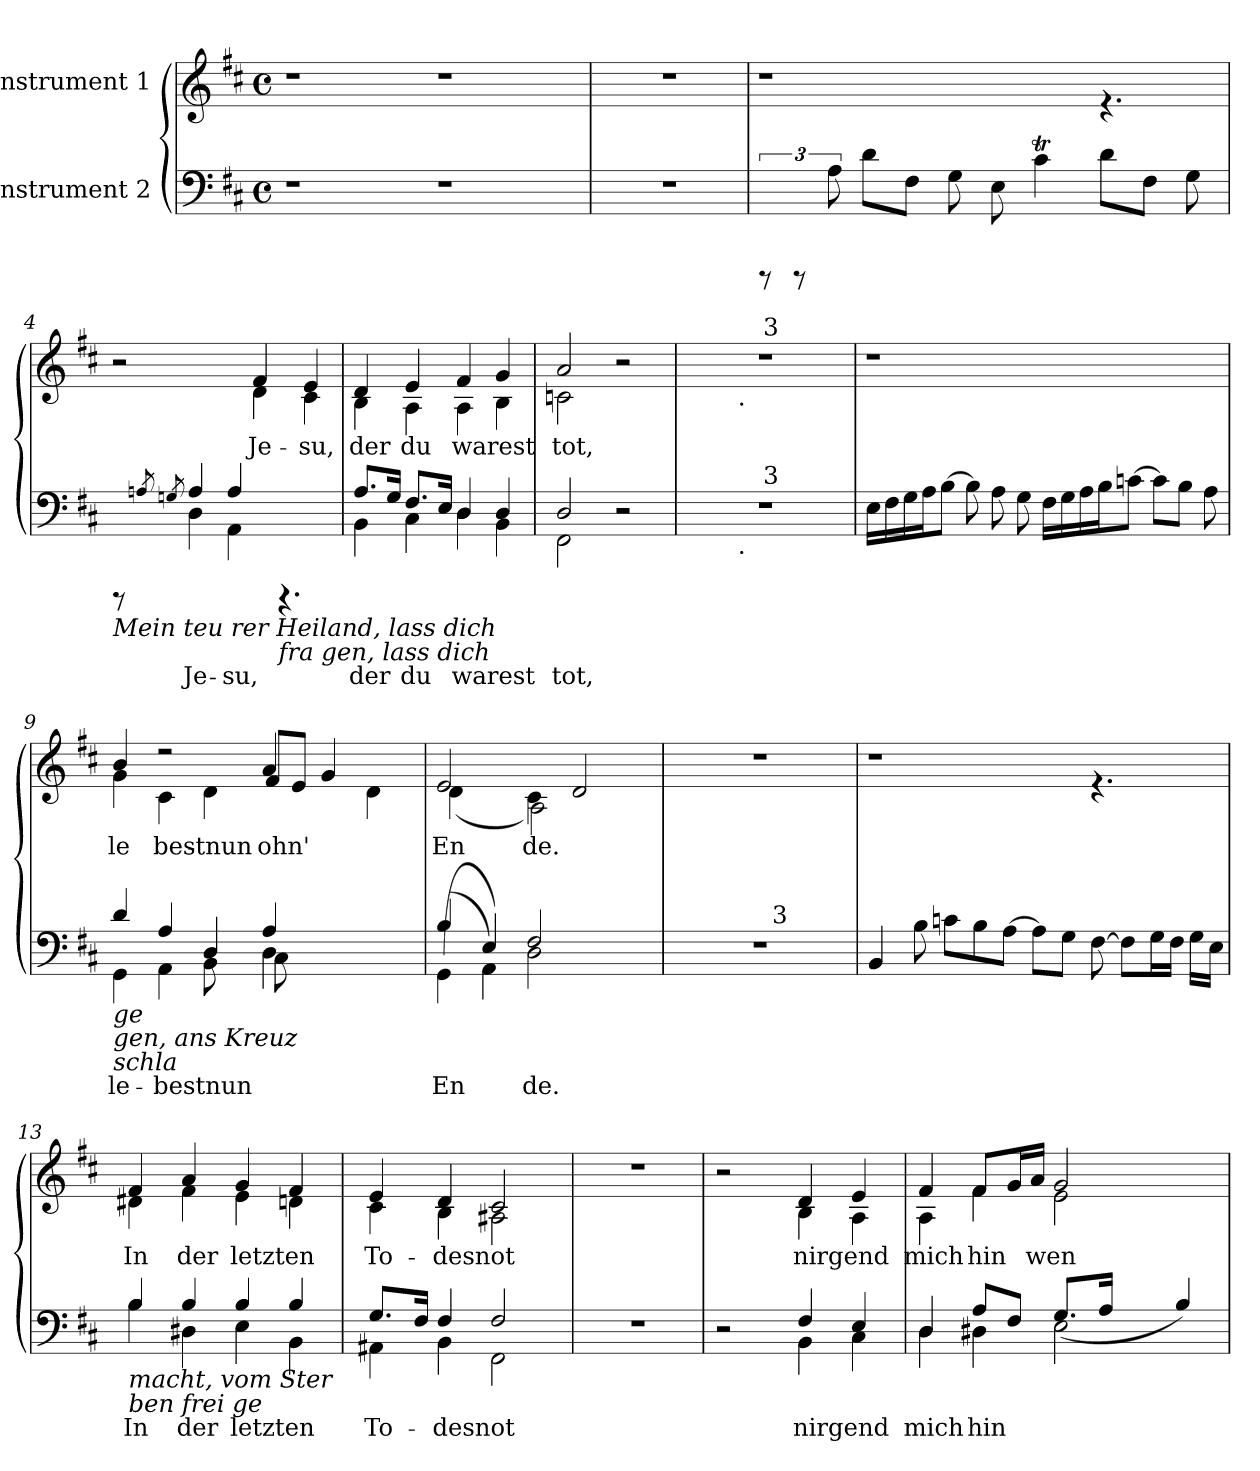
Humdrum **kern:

**kern	**text	**kern	**text
*part2	*part2	*part1	*part1
*staff2	*staff2	*staff1	*staff1
*I"Instrument 2	*	*I"Instrument 1	*
!!LO:PB:g=z
*stria5	*	*stria5	*
*clefF4	*	*clefG2	*
*k[f#c#]	*	*k[f#c#]	*
*D:	*	*D:	*
*M4/4	*	*M4/4	*
*met(c)	*	*met(c)	*
=1	=1	=1	=1
1r	.	1r	.
1r	.	1r	.
=2	=2	=2	=2
1r	.	1r	.
=3	=3	=3	=3
12rBBBB	.	1r	.
12rBBBB	.	.	.
!	!LO:LY:a:cj	!	!
12A\	.	.	.
!	!LO:LY:a:cj	!	!
8d\L	.	.	.
!	!LO:LY:a:cj	!	!
8F#\J	.	.	.
!	!LO:LY:a:cj	!	!
8G\	.	.	.
!	!LO:LY:a:cj	!	!
8E\	.	.	.
!	!LO:LY:a:cj	!	!
4c#t\	.	.	.
!	!LO:LY:a:cj	!	!
8d\L	.	4.rf	.
!	!LO:LY:a:cj	!	!
8F#\J	.	.	.
!	!LO:LY:a:cj	!	!
8G\	.	.	.
=4	=4	=4	=4
*^	*	*^	*
!LO:TX:b:i:t=Mein teu rer Heiland, lass dich	!	!	!	!	!
8rBBBB	8ryy	.	2r	2ryy	.
8qAn/	.	.	.	.	.
8qGn/	.	.	.	.	.
!	!	!LO:LY:a:cj	!	!	!
4A/	4D\	Je-	.	.	.
!	!	!LO:LY:a:cj	!	!	!
4A/	4AA<\	-su,	.	.	.
!	!	!	!	!	!LO:LY:b:cj
.	.	.	4f#/	4d\	Je-
!LO:TX:b:i:t=fra gen, lass dich	!	!	!	!	!
4.rCCC	4.ryy	.	.	.	.
!	!	!	!	!	!LO:LY:b:cj
.	.	.	4e/	4c#\	-su,
=5	=5	=5	=5	=5	=5
!	!	!LO:LY:a:cj	!	!	!LO:LY:b:cj
4BB\	8.A/L	der	4d/	4B\	der
!	!	!LO:LY:a:cj	!	!	!
.	16G/J	.	.	.	.
!	!	!LO:LY:a:cj	!	!	!LO:LY:b:cj
4C#\	8.F#/L	du	4e/	4A\	du
!	!	!LO:LY:a:cj	!	!	!
.	16E/J	.	.	.	.
!	!	!LO:LY:a:cj	!	!	!LO:LY:b:cj
4D/	4D\	warest	4f#/	4A\	warest
!	!	!LO:LY:a:cj	!	!	!LO:LY:b:cj
4D/	4BB\	.	4B\	4g/	.
=6	=6	=6	=6	=6	=6
!	!	!LO:LY:a:cj	!	!	!LO:LY:b:cj
2D/	2FF#\	tot,	2a/	2cn\	tot,
2r	2ryy	.	2r	2ryy	.
!!LO:LB:g=z
=7	=7	=7	=7	=7	=7
*	*^	*	*	*^	*
1r	4ryy	4..ryy	.	1r	4ryy	4..ryy	.
.	16ryy	.	.	.	16ryy	.	.
!	!	!	!	!	!LO:TX:b:t=.	!	!
!	!LO:TX:b:t=.	!	!	!	!	!	!
.	2ryy	.	.	.	2ryy	.	.
!	!	!	!	!	!	!LO:TX:a:t=3	!
!	!	!LO:TX:a:t=3	!	!	!	!	!
.	.	2ryy	.	.	.	2ryy	.
.	8.ryy	.	.	.	8.ryy	.	.
.	.	16ryy	.	.	.	16ryy	.
=8	=8	=8	=8	=8	=8	=8	=8
!	!	!	!LO:LY:a:cj	!	!	!	!
*v	*v	*v	*	*	*	*	*
*	*	*v	*v	*v	*
16E\L	.	1r	.
!	!LO:LY:a:cj	!	!
16F#\	.	.	.
!	!LO:LY:a:cj	!	!
16G\	.	.	.
!	!LO:LY:a:cj	!	!
16A\	.	.	.
!	!LO:LY:a:cj	!	!
[>8B\J	.	.	.
!	!LO:LY:a:cj	!	!
8B\]	.	.	.
!	!LO:LY:a:cj	!	!
8A\	.	.	.
!	!LO:LY:a:cj	!	!
8G\	.	.	.
!	!LO:LY:a:cj	!	!
16F#\L	.	.	.
!	!LO:LY:a:cj	!	!
16G\	.	.	.
!	!LO:LY:a:cj	!	!
16A\	.	.	.
!	!LO:LY:a:cj	!	!
16B\	.	.	.
!	!LO:LY:a:cj	!	!
[>8cn\J	.	2ryy	.
!	!LO:LY:a:cj	!	!
8c\L]	.	.	.
!	!LO:LY:a:cj	!	!
8B\J	.	.	.
!	!LO:LY:a:cj	!	!
8A\	.	.	.
=9	=9	=9	=9
*^	*	*	*
!LO:TX:b:i:t=ge	!	!	!	!
!LO:TX:b:i:t=gen, ans Kreuz	!	!	!	!
!LO:TX:b:i:t=schla	!	!	!	!
!	!	!LO:LY:a:cj	!	!LO:LY:b:cj
*	*^	*	*^	*
4d/	4GG\	2.ryy	le-	4b/	4g\	le-
!	!	!	!LO:LY:a:cj	!	!	!LO:LY:b:cj
4A/	4AA\	.	-bestnun	2r	4c#\	-bestnun
!	!	!	!LO:LY:a:cj	!	!	!LO:LY:b:cj
4D/	8BB\L	.	.	.	4d\	.
.	8ryy	.	.	.	.	.
!	!	!	!LO:LY:a:cj	!	!	!LO:LY:b:cj
4A/	4D\	8C#\	.	4a/	8f#/L	ohn'
!	!	!	!	!	!	!LO:LY:b:cj
.	.	2ryy	.	.	8e/J	.
2ryy	2ryy	.	.	4g/	2ryy	.
.	.	.	.	4d\	.	.
.	.	8ryy	.	.	.	.
=10	=10	=10	=10	=10	=10	=10
!	!	!	!LO:LY:a:cj	!	!	!LO:LY:b:cj
*	*v	*v	*	*	*	*
(<4GG\	(>4B/	En	2e/	(<4d\	En
!	!	!LO:LY:a:cj	!	!	!
4E/)	4AA\)	.	.	4ryy	.
!	!	!LO:LY:a:cj	!	!	!LO:LY:b:cj
!	!	!	!	!	!LO:LY:b:cj
2F#/	2D\	de.	(>4c#\)	2A\)	de.
.	.	.	2d/	.	.
4ryy	4ryy	.	.	4ryy	.
*	*	*	*v	*v	*
=11	=11	=11	=11	=11
1r	4ryy	.	1r	.
.	8ryy	.	.	.
.	16ryy	.	.	.
.	64ryy	.	.	.
!	!LO:TX:a:t=3	!	!	!
.	2ryy	.	.	.
.	32.ryy	.	.	.
=12	=12	=12	=12	=12
!	!	!LO:LY:a:cj	!	!
*v	*v	*	*	*
4BB/	.	1r	.
!	!LO:LY:a:cj	!	!
8B\	.	.	.
!	!LO:LY:a:cj	!	!
8cn\L	.	.	.
!	!LO:LY:a:cj	!	!
8B\	.	.	.
!	!LO:LY:a:cj	!	!
[>8A\J	.	.	.
!	!LO:LY:a:cj	!	!
8A\L]	.	.	.
!	!LO:LY:a:cj	!	!
8G\J	.	.	.
!	!LO:LY:a:cj	!	!
[>8F#\	.	4.rf	.
8F#\L]	.	.	.
!	!LO:LY:a:cj	!	!
16G\	.	.	.
!	!LO:LY:a:cj	!	!
16F#\J	.	.	.
!	!LO:LY:a:cj	!	!
16G\L	.	8ryy	.
!	!LO:LY:a:cj	!	!
16E\J	.	.	.
!!LO:LB:g=z
=13	=13	=13	=13
*^	*	*	*
!LO:TX:b:i:t=macht, vom Ster	!	!	!	!
!LO:TX:b:i:t=ben frei ge	!	!	!	!
!	!	!LO:LY:a:cj	!	!LO:LY:b:cj
*	*	*	*^	*
4B/	4B\	In	4f#/	4d#X\	In
!	!	!LO:LY:a:cj	!	!	!LO:LY:b:cj
4B/	4D#X\	der	4a/	4f#\	der
!	!	!LO:LY:a:cj	!	!	!LO:LY:b:cj
4B/	4E\	letzten	4e\	4g/	letzten
!	!	!LO:LY:a:cj	!	!	!LO:LY:b:cj
4BB\	4B/	.	4f#/	4dn\	.
=14	=14	=14	=14	=14	=14
!	!	!LO:LY:a:cj	!	!	!LO:LY:b:cj
4AA#X\	8.G/L	To-	4e/	4c#\	To-
!	!	!LO:LY:a:cj	!	!	!
.	16F#/J	--	.	.	.
!	!	!LO:LY:a:cj	!	!	!LO:LY:b:cj
4F#/	4BB\	-desnot	4d/	4B\	-desnot
!	!	!LO:LY:a:cj	!	!	!LO:LY:b:cj
2F#/	2FF#\	.	2c#/	2A#X\	.
*v	*v	*	*	*	*
*	*	*v	*v	*
=15	=15	=15	=15
1r	.	1r	.
=16	=16	=16	=16
*^	*	*^	*
2r	2ryy	.	2r	2ryy	.
!	!	!LO:LY:a:cj	!	!	!LO:LY:b:cj
4F#/	4BB\	nirgend	4d/	4B\	nirgend
!	!	!LO:LY:a:cj	!	!	!LO:LY:b:cj
4E/	4C#\	.	4e/	4A\	.
=17	=17	=17	=17	=17	=17
!	!	!LO:LY:a:cj	!	!	!LO:LY:b:cj
4D/	4D\	mich	4f#/	4A\	mich
!	!	!LO:LY:a:cj	!	!	!LO:LY:b:cj
4D#X\	8A/L	hin-	4f#\	8f#/L	hin-
!	!	!LO:LY:a:cj	!	!	!LO:LY:b:cj
.	8F#/J	--	.	16g/	--
!	!	!	!	!	!LO:LY:b:cj
.	.	.	.	16a/J	-wen-
!	!	!LO:LY:a:cj	!	!	!LO:LY:b:cj
2E\	(>8.G/L	--	2g/	2e\	--
!	!	!LO:LY:a:cj	!	!	!
.	16A/J	--	.	.	.
.	2ryy	.	.	.	.
!	!	!LO:LY:a:cj	!	!	!
4B/)	.	--	4ryy	4ryy	.
*v	*v	*	*	*	*
*	*	*v	*v	*
=	=	=	=
*-	*-	*-	*-
